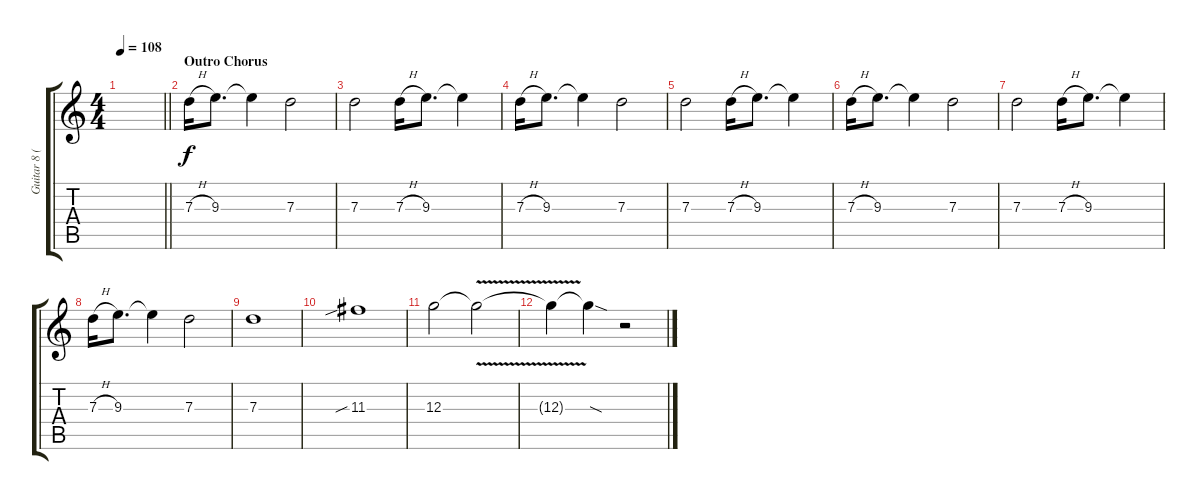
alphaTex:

\track ("Guitar 8 (Dist)" "Guitar 8 (") {instrument distortionguitar}
\staff {score tabs}
\tuning (E4 B3 G3 D3 A2 E2) {hide}
\ts (4 4)
\tempo 108
\clef g2
\barLineRight lightlight
\ks c
|
\section ("" "Outro Chorus")
7.3{h}.16 9.3.8{d} 9.3{t}.4 7.3.2 |
7.3.2 7.3{h}.16 9.3.8{d} 9.3{t}.4 |
7.3{h}.16 9.3.8{d} 9.3{t}.4 7.3.2 |
7.3.2 7.3{h}.16 9.3.8{d} 9.3{t}.4 |
7.3{h}.16 9.3.8{d} 9.3{t}.4 7.3.2 |
7.3.2 7.3{h}.16 9.3.8{d} 9.3{t}.4 |
7.3{h}.16 9.3.8{d} 9.3{t}.4 7.3.2 |
7.3.1{dy f} |
11.3{sib}.1 |
12.3.2 12.3{v t}.2 |
12.3{t}.4 12.3{sod t}.4 r.2
